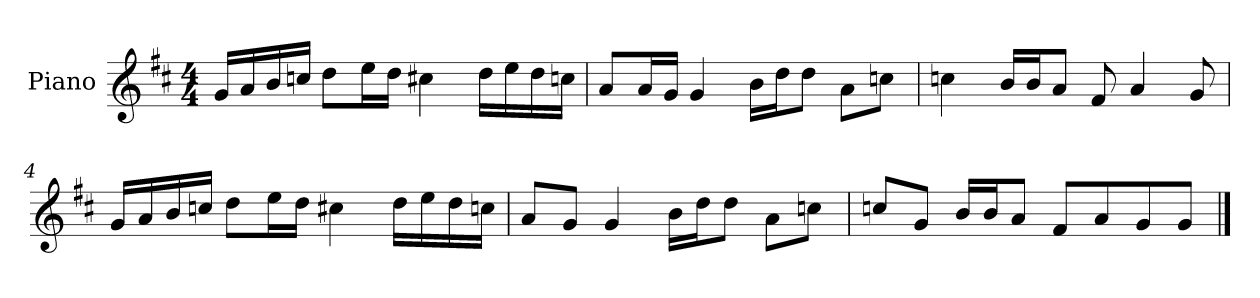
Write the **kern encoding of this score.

**kern
*part1
*staff1
*I"Piano
*I'P-no
*clefG2
*k[f#c#]
*M4/4
*MM90
=1
16g/LL
16a/
16b/
16ccn/JJ
8dd\L
16ee\L
16dd\JJ
4cc#X\
16dd\LL
16ee\
16dd\
16ccn\JJ
=2
8a/L
16a/L
16g/JJ
4g/
16b\LL
16dd\J
8dd\J
8a\L
8ccn\J
=3
4ccn\
16b/LL
16b/J
8a/J
8f#/
4a/
8g/
!!LO:LB:g=z
=4
16g/LL
16a/
16b/
16ccn/JJ
8dd\L
16ee\L
16dd\JJ
4cc#X\
16dd\LL
16ee\
16dd\
16ccn\JJ
=5
8a/L
8g/J
4g/
16b\LL
16dd\J
8dd\J
8a\L
8ccn\J
=6
8ccn/L
8g/J
16b/LL
16b/J
8a/J
8f#/L
8a/
8g/
8g/J
==
*-
